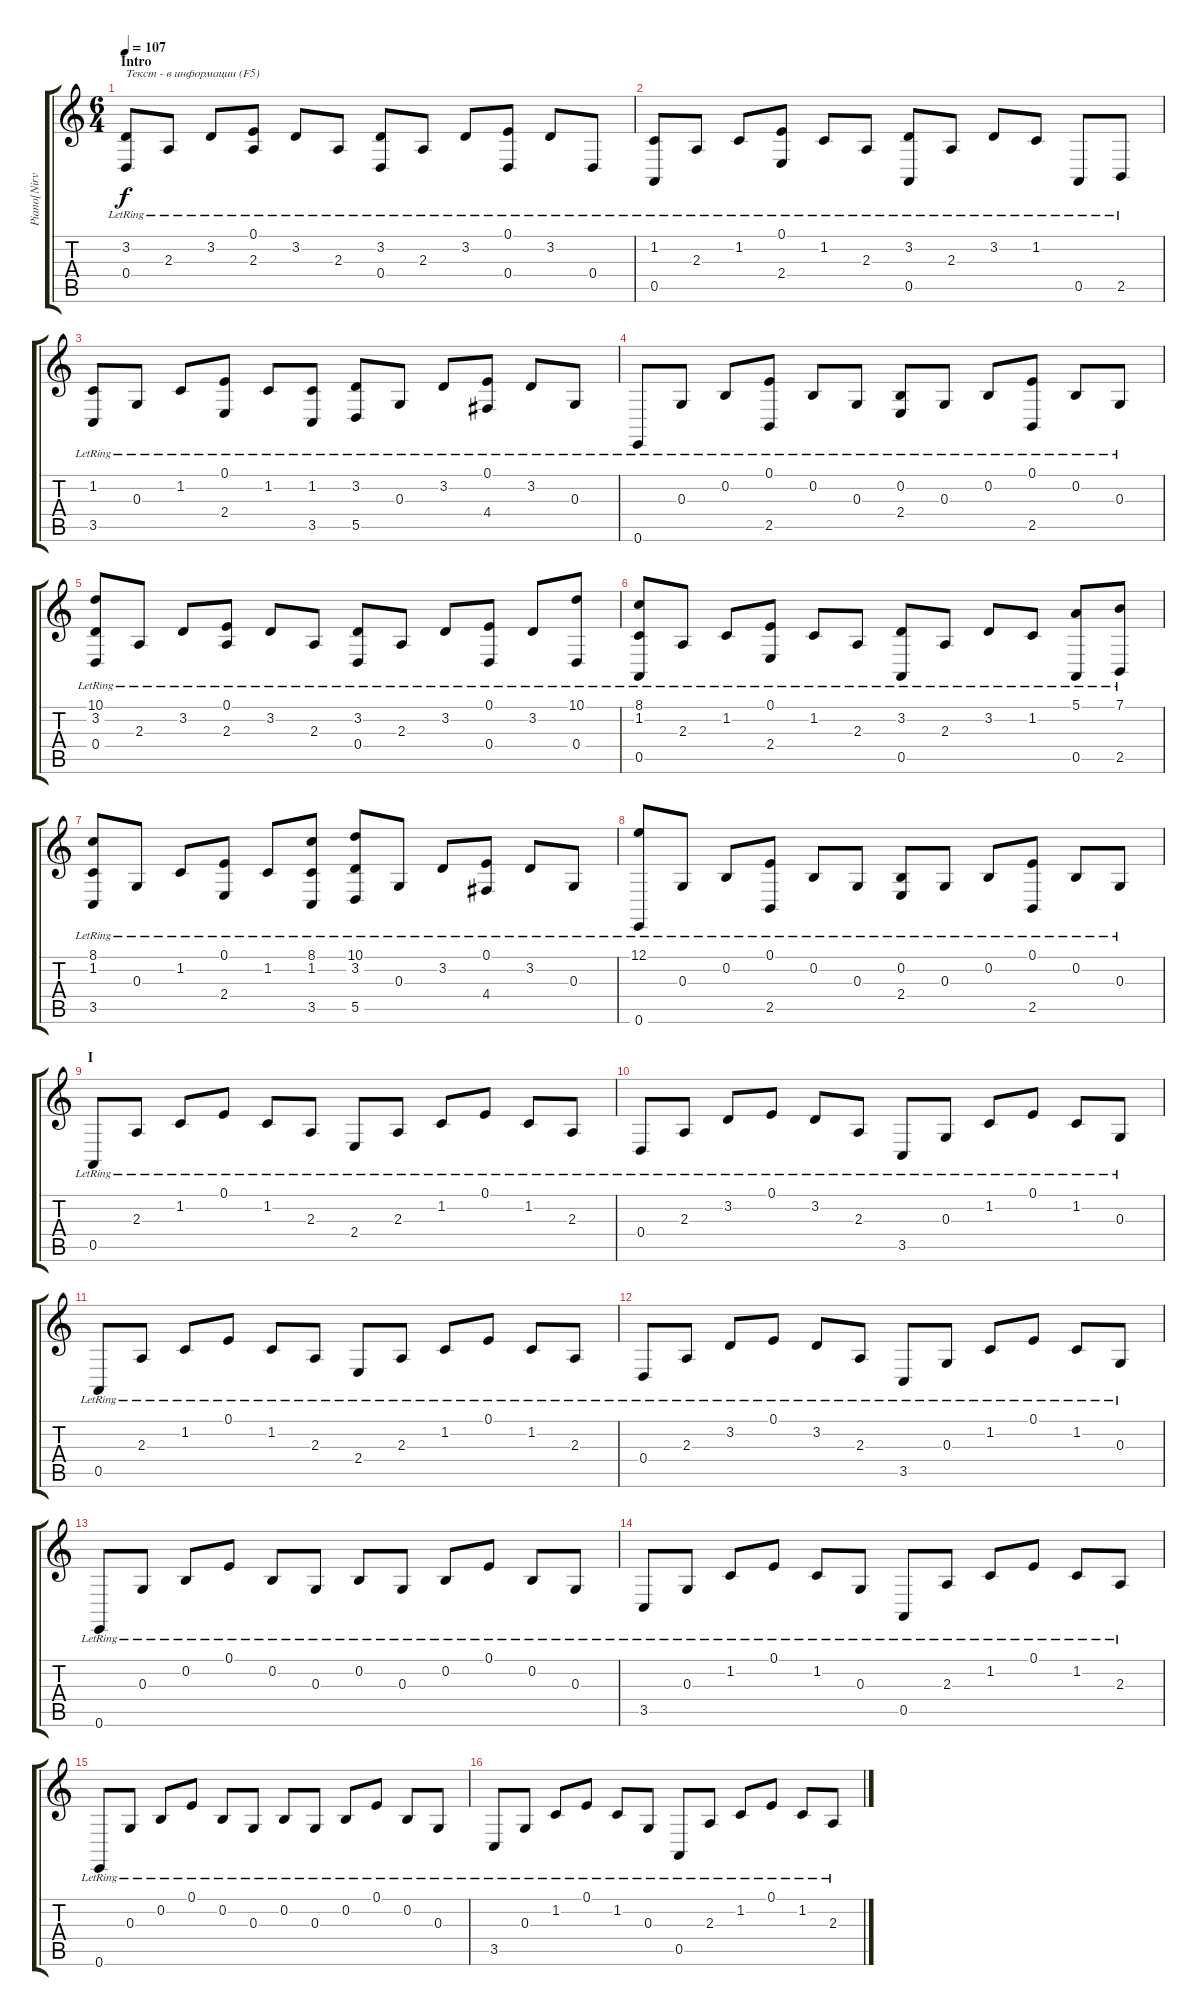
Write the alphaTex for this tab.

\track ("Piano[Nirvana]" "Piano[Nirv") {instrument acousticgrandpiano}
\staff {score tabs}
\tuning (E4 B3 G3 D3 A2 E2) {hide}
\ts (6 4)
\section ("" "Intro")
\tempo 107
\clef g2
\ks c
(3.2{lr} 0.4{lr}).8{txt "Текст - в информации (F5)" dy f instrument acousticgrandpiano} 2.3{lr}.8 3.2{lr}.8 (0.1{lr} 2.3{lr}).8 3.2{lr}.8 2.3{lr}.8 (3.2{lr} 0.4{lr}).8 2.3{lr}.8 3.2{lr}.8 (0.1{lr} 0.4{lr}).8 3.2{lr}.8 0.4{lr}.8 |
(1.2{lr} 0.5{lr}).8 2.3{lr}.8 1.2{lr}.8 (0.1{lr} 2.4{lr}).8 1.2{lr}.8 2.3{lr}.8 (3.2{lr} 0.5{lr}).8 2.3{lr}.8 3.2{lr}.8 1.2{lr}.8 0.5{lr}.8 2.5{lr}.8 |
(1.2{lr} 3.5{lr}).8 0.3{lr}.8 1.2{lr}.8 (0.1{lr} 2.4{lr}).8 1.2{lr}.8 (1.2{lr} 3.5{lr}).8 (3.2{lr} 5.5{lr}).8 0.3{lr}.8 3.2{lr}.8 (0.1{lr} 4.4{lr}).8 3.2{lr}.8 0.3{lr}.8 |
0.6{lr}.8 0.3{lr}.8 0.2{lr}.8 (0.1{lr} 2.5{lr}).8 0.2{lr}.8 0.3{lr}.8 (0.2{lr} 2.4{lr}).8 0.3{lr}.8 0.2{lr}.8 (0.1{lr} 2.5{lr}).8 0.2{lr}.8 0.3{lr}.8 |
(10.1{lr} 3.2{lr} 0.4{lr}).8 2.3{lr}.8 3.2{lr}.8 (0.1{lr} 2.3{lr}).8 3.2{lr}.8 2.3{lr}.8 (3.2{lr} 0.4{lr}).8 2.3{lr}.8 3.2{lr}.8 (0.1{lr} 0.4{lr}).8 3.2{lr}.8 (10.1{lr} 0.4{lr}).8 |
(8.1{lr} 1.2{lr} 0.5{lr}).8 2.3{lr}.8 1.2{lr}.8 (0.1{lr} 2.4{lr}).8 1.2{lr}.8 2.3{lr}.8 (3.2{lr} 0.5{lr}).8 2.3{lr}.8 3.2{lr}.8 1.2{lr}.8 (5.1{lr} 0.5{lr}).8 (7.1{lr} 2.5{lr}).8 |
(8.1{lr} 1.2{lr} 3.5{lr}).8 0.3{lr}.8 1.2{lr}.8 (0.1{lr} 2.4{lr}).8 1.2{lr}.8 (8.1{lr} 1.2{lr} 3.5{lr}).8 (10.1{lr} 3.2{lr} 5.5{lr}).8 0.3{lr}.8 3.2{lr}.8 (0.1{lr} 4.4{lr}).8 3.2{lr}.8 0.3{lr}.8 |
(12.1{lr} 0.6{lr}).8 0.3{lr}.8 0.2{lr}.8 (0.1{lr} 2.5{lr}).8 0.2{lr}.8 0.3{lr}.8 (0.2{lr} 2.4{lr}).8 0.3{lr}.8 0.2{lr}.8 (0.1{lr} 2.5{lr}).8 0.2{lr}.8 0.3{lr}.8 |
\section ("" "I")
0.5{lr}.8 2.3{lr}.8 1.2{lr}.8 0.1{lr}.8 1.2{lr}.8 2.3{lr}.8 2.4{lr}.8 2.3{lr}.8 1.2{lr}.8 0.1{lr}.8 1.2{lr}.8 2.3{lr}.8 |
0.4{lr}.8 2.3{lr}.8 3.2{lr}.8 0.1{lr}.8 3.2{lr}.8 2.3{lr}.8 3.5{lr}.8 0.3{lr}.8 1.2{lr}.8 0.1{lr}.8 1.2{lr}.8 0.3{lr}.8 |
0.5{lr}.8 2.3{lr}.8 1.2{lr}.8 0.1{lr}.8 1.2{lr}.8 2.3{lr}.8 2.4{lr}.8 2.3{lr}.8 1.2{lr}.8 0.1{lr}.8 1.2{lr}.8 2.3{lr}.8 |
0.4{lr}.8 2.3{lr}.8 3.2{lr}.8 0.1{lr}.8 3.2{lr}.8 2.3{lr}.8 3.5{lr}.8 0.3{lr}.8 1.2{lr}.8 0.1{lr}.8 1.2{lr}.8 0.3{lr}.8 |
0.6{lr}.8 0.3{lr}.8 0.2{lr}.8 0.1{lr}.8 0.2{lr}.8 0.3{lr}.8 0.2{lr}.8 0.3{lr}.8 0.2{lr}.8 0.1{lr}.8 0.2{lr}.8 0.3{lr}.8 |
3.5{lr}.8 0.3{lr}.8 1.2{lr}.8 0.1{lr}.8 1.2{lr}.8 0.3{lr}.8 0.5{lr}.8 2.3{lr}.8 1.2{lr}.8 0.1{lr}.8 1.2{lr}.8 2.3{lr}.8 |
0.6{lr}.8 0.3{lr}.8 0.2{lr}.8 0.1{lr}.8 0.2{lr}.8 0.3{lr}.8 0.2{lr}.8 0.3{lr}.8 0.2{lr}.8 0.1{lr}.8 0.2{lr}.8 0.3{lr}.8 |
3.5{lr}.8 0.3{lr}.8 1.2{lr}.8 0.1{lr}.8 1.2{lr}.8 0.3{lr}.8 0.5{lr}.8 2.3{lr}.8 1.2{lr}.8 0.1{lr}.8 1.2{lr}.8 2.3{lr}.8
